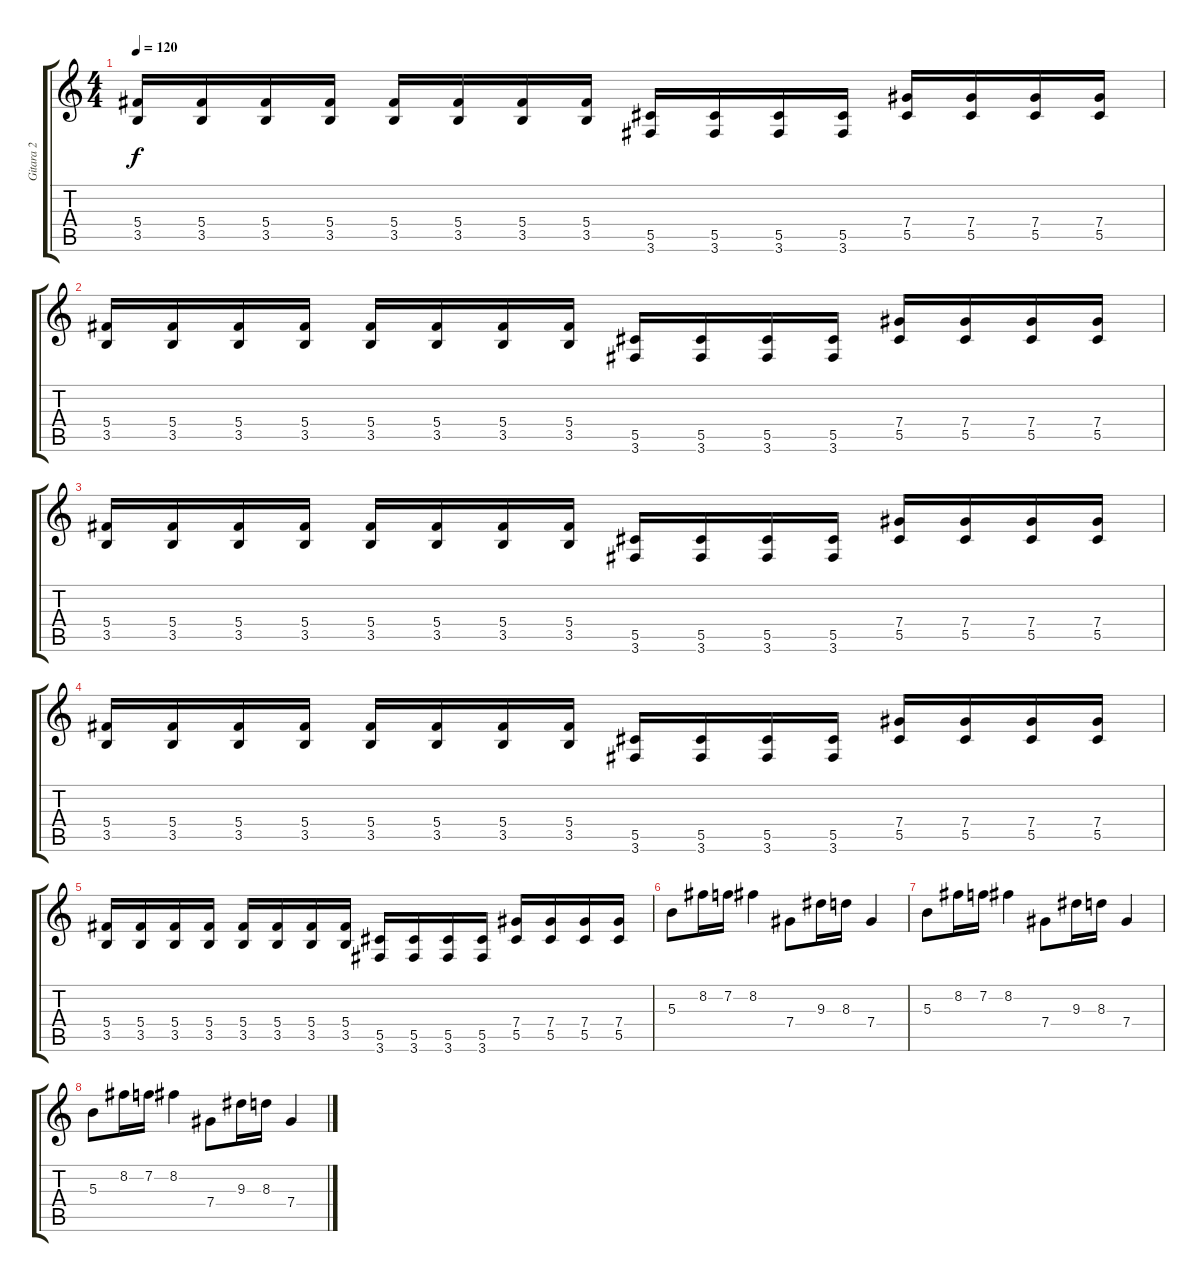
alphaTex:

\track ("Gitara 2" "Gitara 2") {instrument distortionguitar}
\staff {score tabs}
\tuning (Eb4 Bb3 Gb3 Db3 Ab2 Eb2) {hide}
\ts (4 4)
\tempo 120
\clef g2
\ks c
(5.4 3.5).16{dy f} (5.4 3.5).16 (5.4 3.5).16 (5.4 3.5).16 (5.4 3.5).16 (5.4 3.5).16 (5.4 3.5).16 (5.4 3.5).16 (5.5 3.6).16 (5.5 3.6).16 (5.5 3.6).16 (5.5 3.6).16 (7.4 5.5).16 (7.4 5.5).16 (7.4 5.5).16 (7.4 5.5).16 |
(5.4 3.5).16 (5.4 3.5).16 (5.4 3.5).16 (5.4 3.5).16 (5.4 3.5).16 (5.4 3.5).16 (5.4 3.5).16 (5.4 3.5).16 (5.5 3.6).16 (5.5 3.6).16 (5.5 3.6).16 (5.5 3.6).16 (7.4 5.5).16 (7.4 5.5).16 (7.4 5.5).16 (7.4 5.5).16 |
(5.4 3.5).16 (5.4 3.5).16 (5.4 3.5).16 (5.4 3.5).16 (5.4 3.5).16 (5.4 3.5).16 (5.4 3.5).16 (5.4 3.5).16 (5.5 3.6).16 (5.5 3.6).16 (5.5 3.6).16 (5.5 3.6).16 (7.4 5.5).16 (7.4 5.5).16 (7.4 5.5).16 (7.4 5.5).16 |
(5.4 3.5).16 (5.4 3.5).16 (5.4 3.5).16 (5.4 3.5).16 (5.4 3.5).16 (5.4 3.5).16 (5.4 3.5).16 (5.4 3.5).16 (5.5 3.6).16 (5.5 3.6).16 (5.5 3.6).16 (5.5 3.6).16 (7.4 5.5).16 (7.4 5.5).16 (7.4 5.5).16 (7.4 5.5).16 |
(5.4 3.5).16 (5.4 3.5).16 (5.4 3.5).16 (5.4 3.5).16 (5.4 3.5).16 (5.4 3.5).16 (5.4 3.5).16 (5.4 3.5).16 (5.5 3.6).16 (5.5 3.6).16 (5.5 3.6).16 (5.5 3.6).16 (7.4 5.5).16 (7.4 5.5).16 (7.4 5.5).16 (7.4 5.5).16 |
5.3.8 8.2.16 7.2.16 8.2.4 7.4.8 9.3.16 8.3.16 7.4.4 |
5.3.8 8.2.16 7.2.16 8.2.4 7.4.8 9.3.16 8.3.16 7.4.4 |
5.3.8 8.2.16 7.2.16 8.2.4 7.4.8 9.3.16 8.3.16 7.4.4
